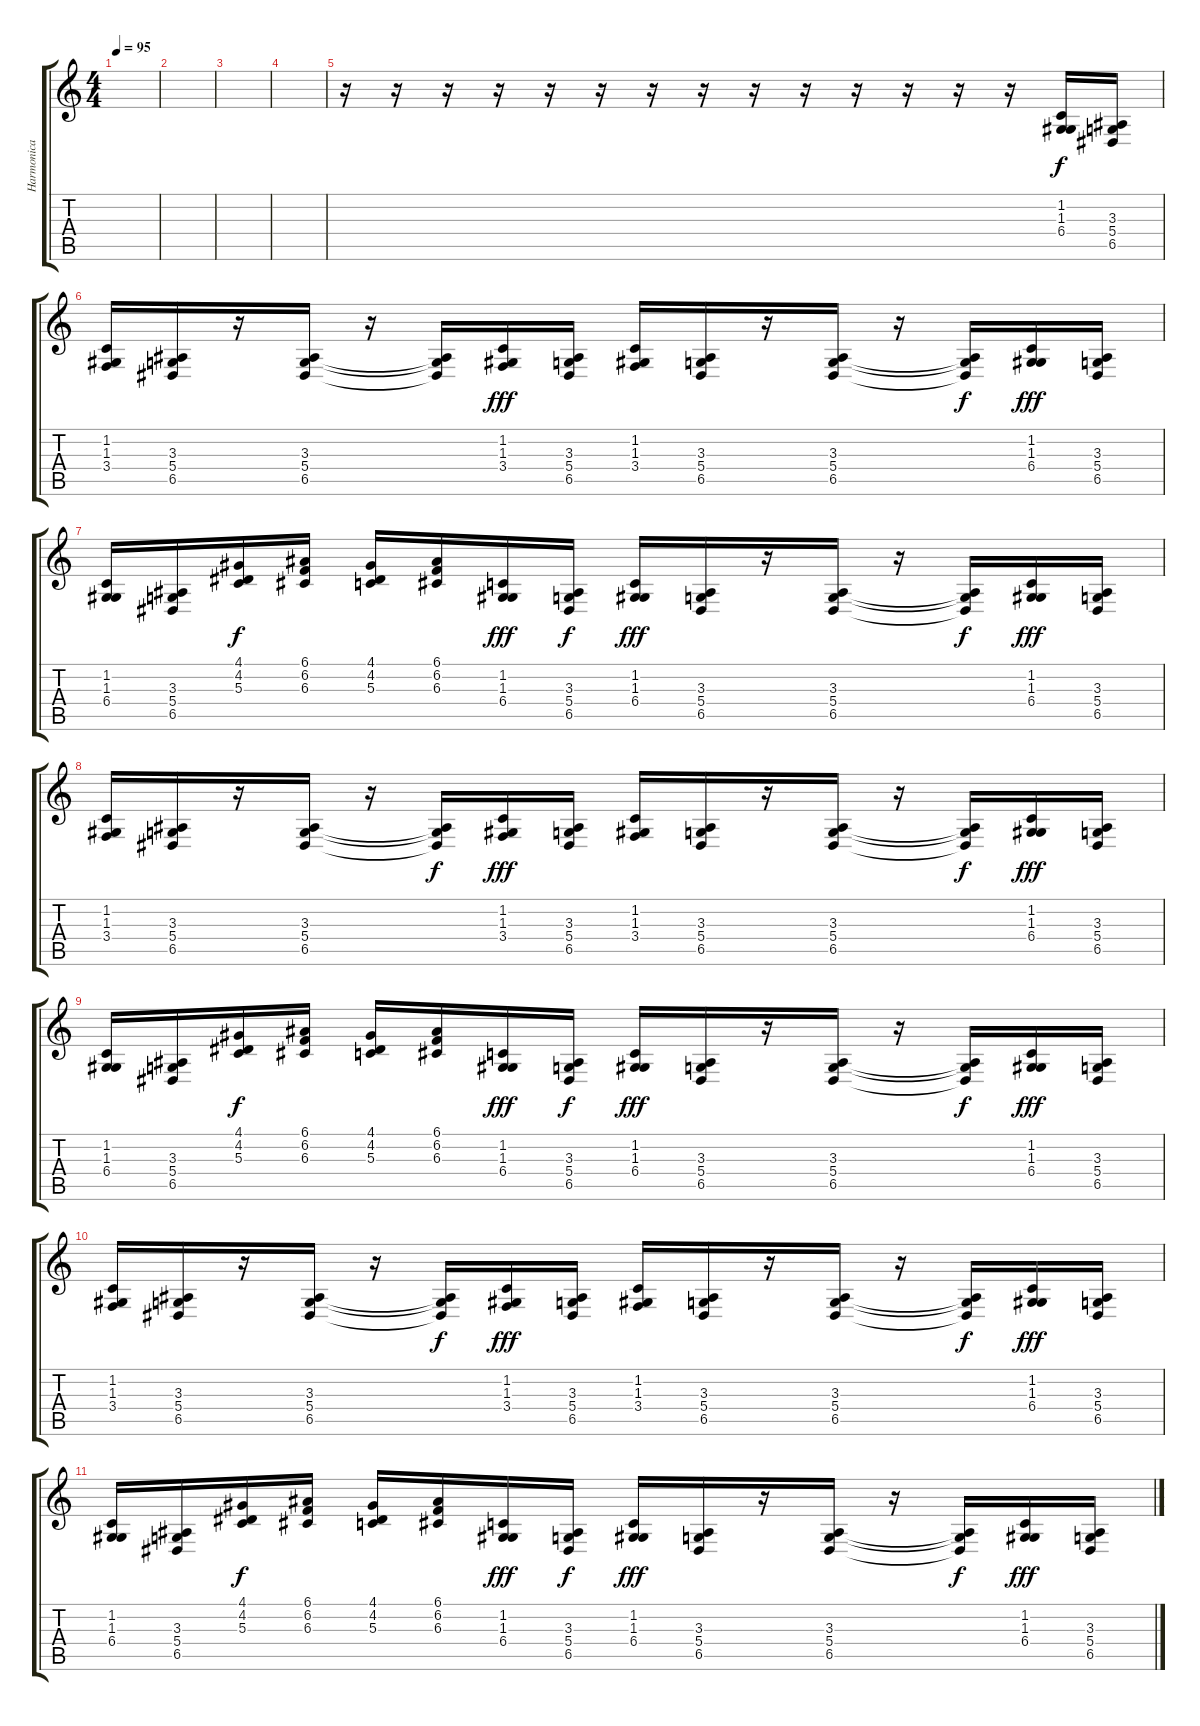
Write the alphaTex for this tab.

\track ("Harmonica" "Harmonica") {instrument harmonica}
\staff {score tabs}
\tuning (E4 B3 G3 D3 A2 E2) {hide}
\ts (4 4)
\tempo 95
\clef g2
\ks c
|
|
|
|
r.16 r.16 r.16 r.16 r.16 r.16 r.16 r.16 r.16 r.16 r.16 r.16 r.16 r.16 (1.2 1.3 6.4).16 (3.3 5.4 6.5).16 |
(1.2 1.3 3.4).16 (3.3 5.4 6.5).16 r.16 (3.3 5.4 6.5).16 r.16 (3.3{t} 5.4{t} 6.5{t}).16{dy f} (1.2 1.3 3.4).16{dy fff} (3.3 5.4 6.5).16 (1.2 1.3 3.4).16 (3.3 5.4 6.5).16 r.16 (3.3 5.4 6.5).16 r.16 (3.3{t} 5.4{t} 6.5{t}).16{dy f} (1.2 1.3 6.4).16{dy fff} (3.3 5.4 6.5).16 |
(1.2 1.3 6.4).16 (3.3 5.4 6.5).16 (4.1 4.2 5.3).16{dy f} (6.1 6.2 6.3).16 (4.1 4.2 5.3).16 (6.1 6.2 6.3).16 (1.2 1.3 6.4).16{dy fff} (3.3 5.4 6.5).16{dy f} (1.2 1.3 6.4).16{dy fff} (3.3 5.4 6.5).16 r.16 (3.3 5.4 6.5).16 r.16 (3.3{t} 5.4{t} 6.5{t}).16{dy f} (1.2 1.3 6.4).16{dy fff} (3.3 5.4 6.5).16 |
(1.2 1.3 3.4).16 (3.3 5.4 6.5).16 r.16 (3.3 5.4 6.5).16 r.16 (3.3{t} 5.4{t} 6.5{t}).16{dy f} (1.2 1.3 3.4).16{dy fff} (3.3 5.4 6.5).16 (1.2 1.3 3.4).16 (3.3 5.4 6.5).16 r.16 (3.3 5.4 6.5).16 r.16 (3.3{t} 5.4{t} 6.5{t}).16{dy f} (1.2 1.3 6.4).16{dy fff} (3.3 5.4 6.5).16 |
(1.2 1.3 6.4).16 (3.3 5.4 6.5).16 (4.1 4.2 5.3).16{dy f} (6.1 6.2 6.3).16 (4.1 4.2 5.3).16 (6.1 6.2 6.3).16 (1.2 1.3 6.4).16{dy fff} (3.3 5.4 6.5).16{dy f} (1.2 1.3 6.4).16{dy fff} (3.3 5.4 6.5).16 r.16 (3.3 5.4 6.5).16 r.16 (3.3{t} 5.4{t} 6.5{t}).16{dy f} (1.2 1.3 6.4).16{dy fff} (3.3 5.4 6.5).16 |
(1.2 1.3 3.4).16 (3.3 5.4 6.5).16 r.16 (3.3 5.4 6.5).16 r.16 (3.3{t} 5.4{t} 6.5{t}).16{dy f} (1.2 1.3 3.4).16{dy fff} (3.3 5.4 6.5).16 (1.2 1.3 3.4).16 (3.3 5.4 6.5).16 r.16 (3.3 5.4 6.5).16 r.16 (3.3{t} 5.4{t} 6.5{t}).16{dy f} (1.2 1.3 6.4).16{dy fff} (3.3 5.4 6.5).16 |
(1.2 1.3 6.4).16 (3.3 5.4 6.5).16 (4.1 4.2 5.3).16{dy f} (6.1 6.2 6.3).16 (4.1 4.2 5.3).16 (6.1 6.2 6.3).16 (1.2 1.3 6.4).16{dy fff} (3.3 5.4 6.5).16{dy f} (1.2 1.3 6.4).16{dy fff} (3.3 5.4 6.5).16 r.16 (3.3 5.4 6.5).16 r.16 (3.3{t} 5.4{t} 6.5{t}).16{dy f} (1.2 1.3 6.4).16{dy fff} (3.3 5.4 6.5).16
